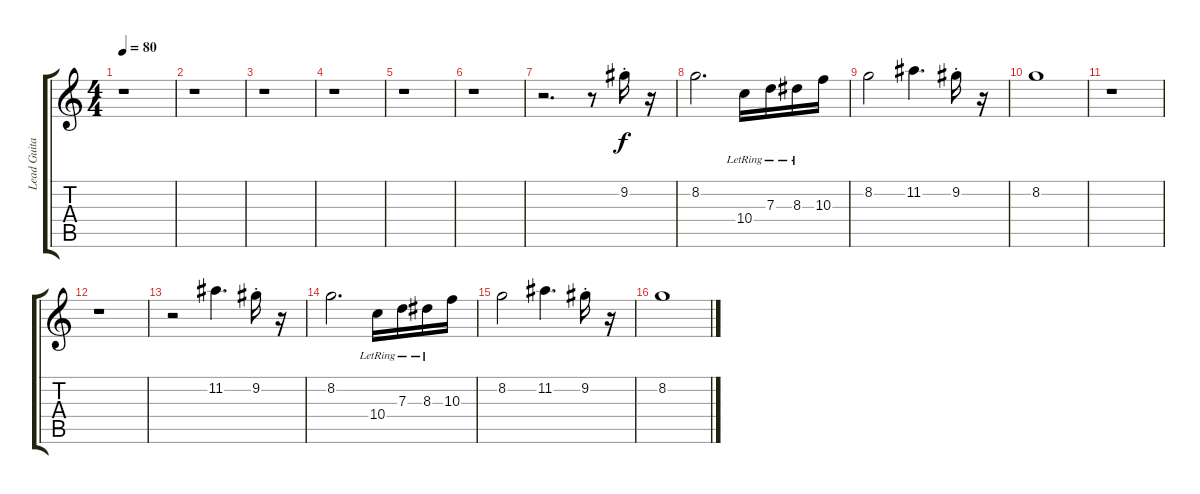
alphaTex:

\track ("Lead Guitar" "Lead Guita") {instrument electricguitarjazz}
\staff {score tabs}
\tuning (E4 B3 G3 D3 A2 E2) {hide}
\ts (4 4)
\tempo 80
\clef g2
\ks c
r.1{dy f} |
r.1 |
r.1 |
r.1 |
r.1 |
r.1 |
r.2{d} r.8 9.2{st}.16 r.16 |
8.2.2{d} 10.4{lr}.16 7.3{lr}.16 8.3{lr}.16 10.3.16 |
8.2.2 11.2.4{d} 9.2{st}.16 r.16 |
8.2.1 |
r.1 |
r.1 |
r.2 11.2.4{d} 9.2{st}.16 r.16 |
8.2.2{d} 10.4{lr}.16 7.3{lr}.16 8.3{lr}.16 10.3.16 |
8.2.2 11.2.4{d} 9.2{st}.16 r.16 |
8.2.1
